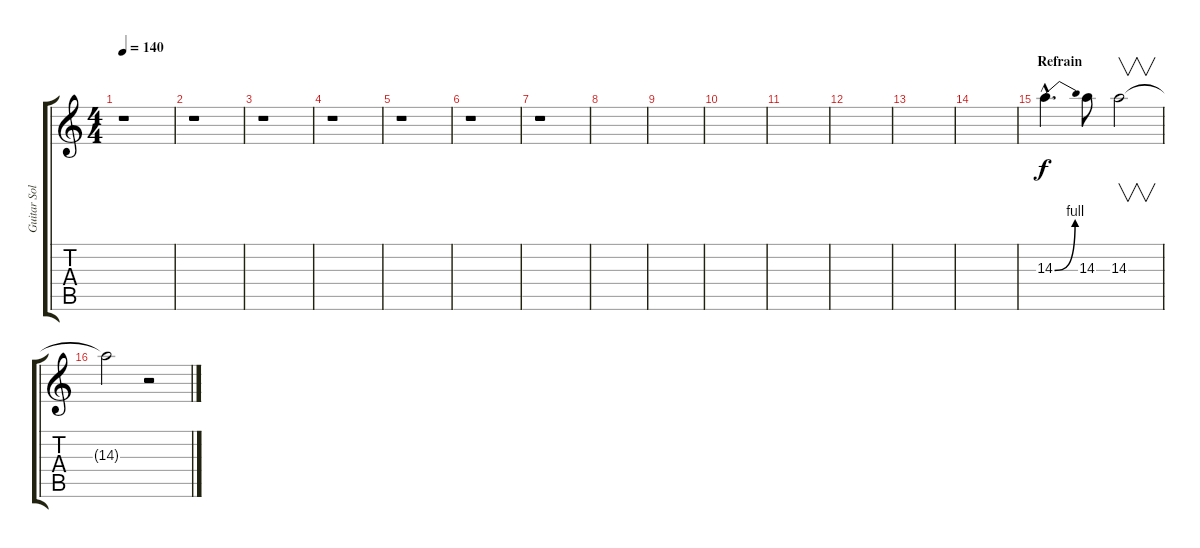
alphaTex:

\track ("Guitar Solo" "Guitar Sol") {instrument overdrivenguitar}
\staff {score tabs}
\tuning (E4 B3 G3 D3 A2 E2) {hide}
\ts (4 4)
\tempo 140
\clef g2
\ks c
r.1{dy f} |
r.1 |
r.1 |
r.1 |
r.1 |
r.1 |
r.1 |
|
|
|
|
|
|
|
\section ("" "Refrain")
14.3{be (bend 0 0 60 4) hac}.4{d} 14.3.8 14.3.2{v} |
14.3{t}.2 r.2
